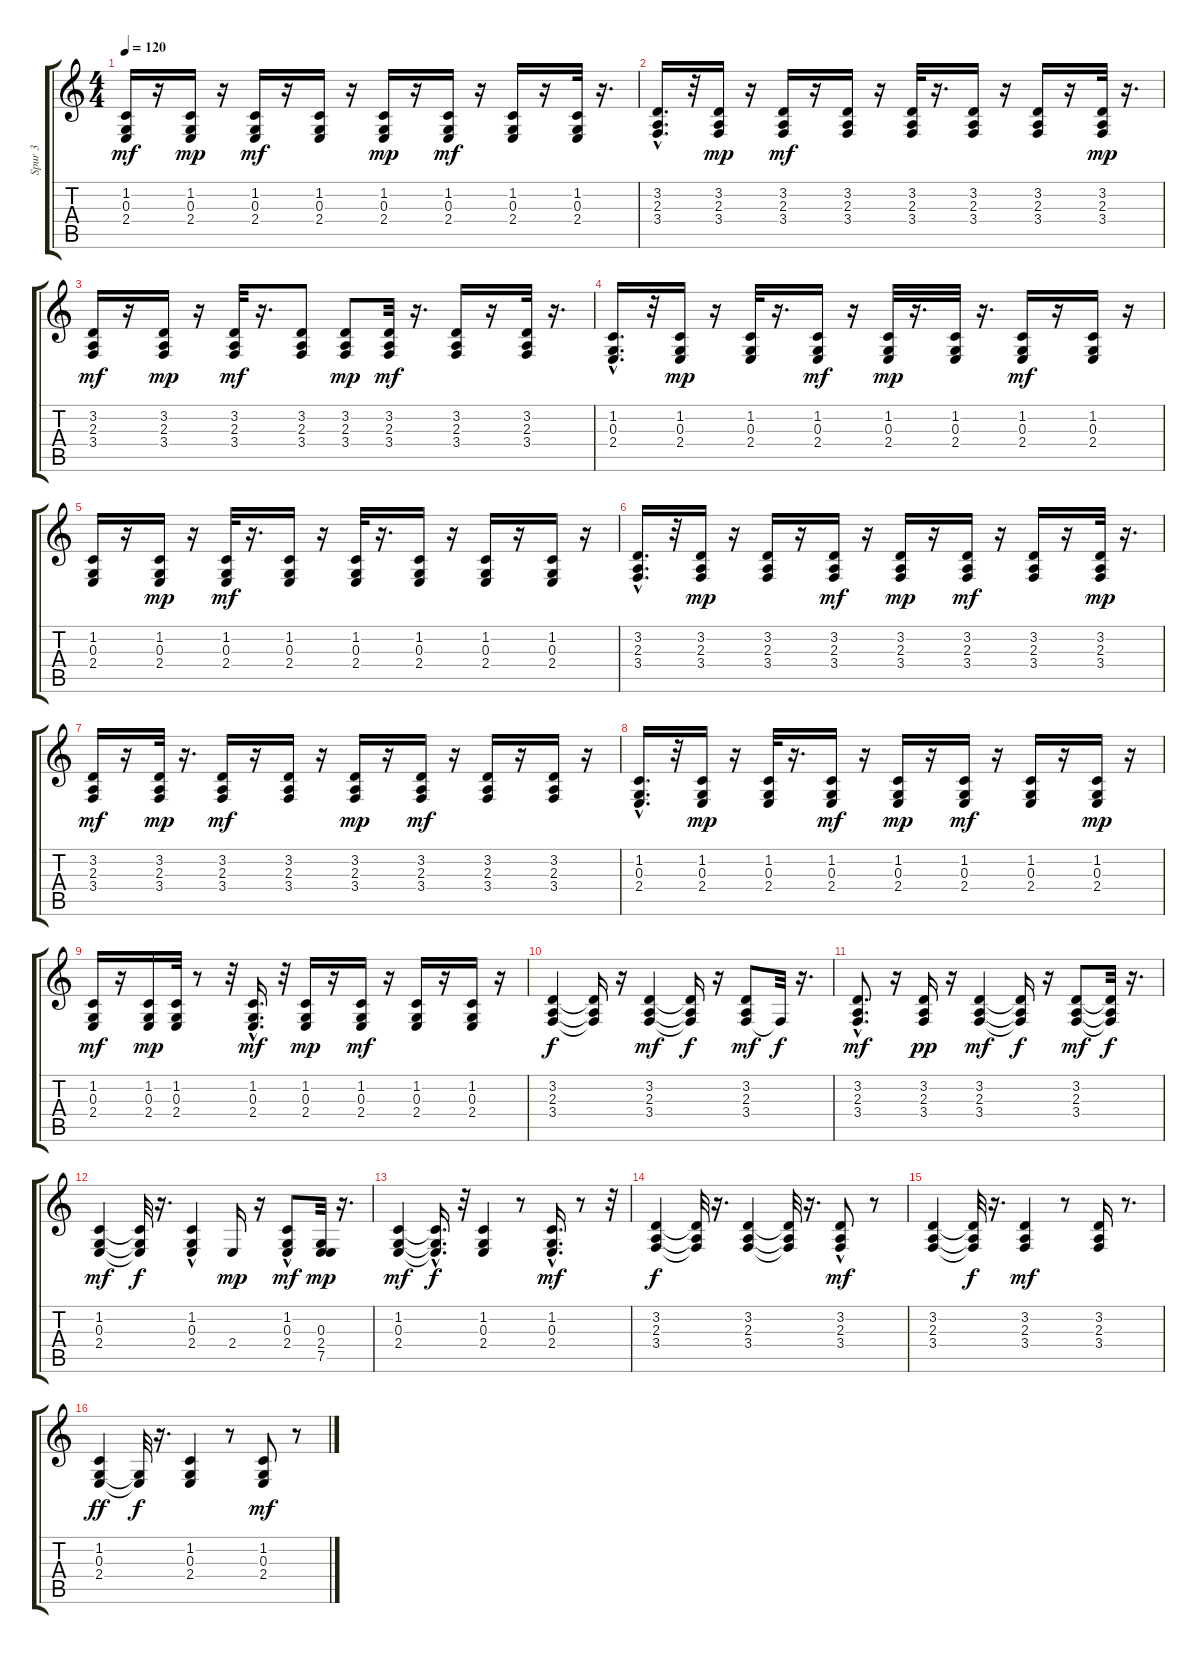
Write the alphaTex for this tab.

\track ("Spur 3" "Spur 3") {instrument honkytonkpiano}
\staff {score tabs}
\tuning (E4 B3 G3 D3 A2 E2) {hide}
\ts (4 4)
\tempo 120
\clef g2
\ks c
(1.2 0.3 2.4).16{dy mf} r.16 (1.2 0.3 2.4).16{dy mp} r.16 (1.2 0.3 2.4).16{dy mf} r.16 (1.2 0.3 2.4).16 r.16 (1.2 0.3 2.4).16{dy mp} r.16 (1.2 0.3 2.4).16{dy mf} r.16 (1.2 0.3 2.4).16 r.16 (1.2 0.3 2.4).32 r.16{d} |
(3.2 2.3{hac} 3.4{hac}).16{d} r.32 (3.2 2.3 3.4).16{dy mp} r.16 (3.2 2.3 3.4).16{dy mf} r.16 (3.2 2.3 3.4).16 r.16 (3.2 2.3 3.4).32 r.16{d} (3.2 2.3 3.4).16 r.16 (3.2 2.3 3.4).16 r.16 (3.2 2.3 3.4).32{dy mp} r.16{d} |
(3.2 2.3 3.4).16{dy mf} r.16 (3.2 2.3 3.4).16{dy mp} r.16 (3.2 2.3 3.4).32{dy mf} r.16{d} (3.2 2.3 3.4).8 (3.2 2.3 3.4).8{dy mp} (3.2 2.3 3.4).32{dy mf} r.16{d} (3.2 2.3 3.4).16 r.16 (3.2 2.3 3.4).32 r.16{d} |
(1.2{hac} 0.3{hac} 2.4{hac}).16{d} r.32 (1.2 0.3 2.4).16{dy mp} r.16 (1.2 0.3 2.4).32 r.16{d} (1.2 0.3 2.4).16{dy mf} r.16 (1.2 0.3 2.4).32{dy mp} r.16{d} (1.2 0.3 2.4).32 r.16{d} (1.2 0.3 2.4).16{dy mf} r.16 (1.2 0.3 2.4).16 r.16 |
(1.2 0.3 2.4).16 r.16 (1.2 0.3 2.4).16{dy mp} r.16 (1.2 0.3 2.4).32{dy mf} r.16{d} (1.2 0.3 2.4).16 r.16 (1.2 0.3 2.4).32 r.16{d} (1.2 0.3 2.4).16 r.16 (1.2 0.3 2.4).16 r.16 (1.2 0.3 2.4).16 r.16 |
(3.2 2.3{hac} 3.4{hac}).16{d} r.32 (3.2 2.3 3.4).16{dy mp} r.16 (3.2 2.3 3.4).16 r.16 (3.2 2.3 3.4).16{dy mf} r.16 (3.2 2.3 3.4).16{dy mp} r.16 (3.2 2.3 3.4).16{dy mf} r.16 (3.2 2.3 3.4).16 r.16 (3.2 2.3 3.4).32{dy mp} r.16{d} |
(3.2 2.3 3.4).16{dy mf} r.16 (3.2 2.3 3.4).32{dy mp} r.16{d} (3.2 2.3 3.4).16{dy mf} r.16 (3.2 2.3 3.4).16 r.16 (3.2 2.3 3.4).16{dy mp} r.16 (3.2 2.3 3.4).16{dy mf} r.16 (3.2 2.3 3.4).16 r.16 (3.2 2.3 3.4).16 r.16 |
(1.2{hac} 0.3{hac} 2.4{hac}).16{d} r.32 (1.2 0.3 2.4).16{dy mp} r.16 (1.2 0.3 2.4).32 r.16{d} (1.2 0.3 2.4).16{dy mf} r.16 (1.2 0.3 2.4).16{dy mp} r.16 (1.2 0.3 2.4).16{dy mf} r.16 (1.2 0.3 2.4).16 r.16 (1.2 0.3 2.4).16{dy mp} r.16 |
(1.2 0.3 2.4).16{dy mf} r.16 (1.2 0.3 2.4).16{dy mp} (1.2 0.3 2.4).32 r.8 r.32 (1.2 0.3 2.4{hac}).16{d dy mf} r.32 (1.2 0.3 2.4).16{dy mp} r.16 (1.2 0.3 2.4).16{dy mf} r.16 (1.2 0.3 2.4).16 r.16 (1.2 0.3 2.4).16 r.16 |
(3.2 2.3 3.4).4{dy f} (3.2{t} 2.3{t} 3.4{t}).16 r.16 (3.2 2.3 3.4).4{dy mf} (3.2{t} 2.3{t} 3.4{t}).16{dy f} r.16 (3.2 2.3 3.4).8{dy mf} 3.4{t}.32{dy f} r.16{d} |
(3.2{hac} 2.3{hac} 3.4{hac}).8{d dy mf} r.16 (3.2 2.3 3.4).16{dy pp} r.16 (3.2 2.3 3.4).4{dy mf} (3.2{t} 2.3{t} 3.4{t}).16{dy f} r.16 (3.2 2.3 3.4).8{dy mf} (3.2{t} 2.3{t} 3.4{t}).32{dy f} r.16{d} |
(1.2 0.3 2.4).4{dy mf} (1.2{t} 0.3{t} 2.4{t}).32{dy f} r.16{d} (1.2 0.3 2.4{hac}).4 2.4.16{dy mp} r.16 (1.2 0.3{hac} 2.4{hac}).8{dy mf} (0.3 2.4 7.5).32{dy mp} r.16{d} |
(1.2 0.3 2.4).4{dy mf} (1.2{t} 0.3{hac t} 2.4{t}).16{d dy f} r.32 (1.2 0.3 2.4).4 r.8 (1.2{hac} 0.3{hac} 2.4{hac}).16{d dy mf} r.8 r.32 |
(3.2 2.3 3.4).4{dy f} (3.2{t} 2.3{t} 3.4{t}).32 r.16{d} (3.2 2.3 3.4).4 (3.2{t} 2.3{t} 3.4{t}).32 r.16{d} (3.2 2.3{hac} 3.4).8{dy mf} r.8 |
(3.2 2.3 3.4).4 (3.2{t} 2.3{t} 3.4{t}).32{dy f} r.16{d} (3.2 2.3 3.4).4{dy mf} r.8 (3.2 2.3 3.4).16 r.8{d} |
(1.2 0.3 2.4).4{dy ff} (0.3{t} 2.4{t}).32{dy f} r.16{d} (1.2 0.3 2.4).4 r.8 (1.2 0.3 2.4).8{dy mf} r.8
